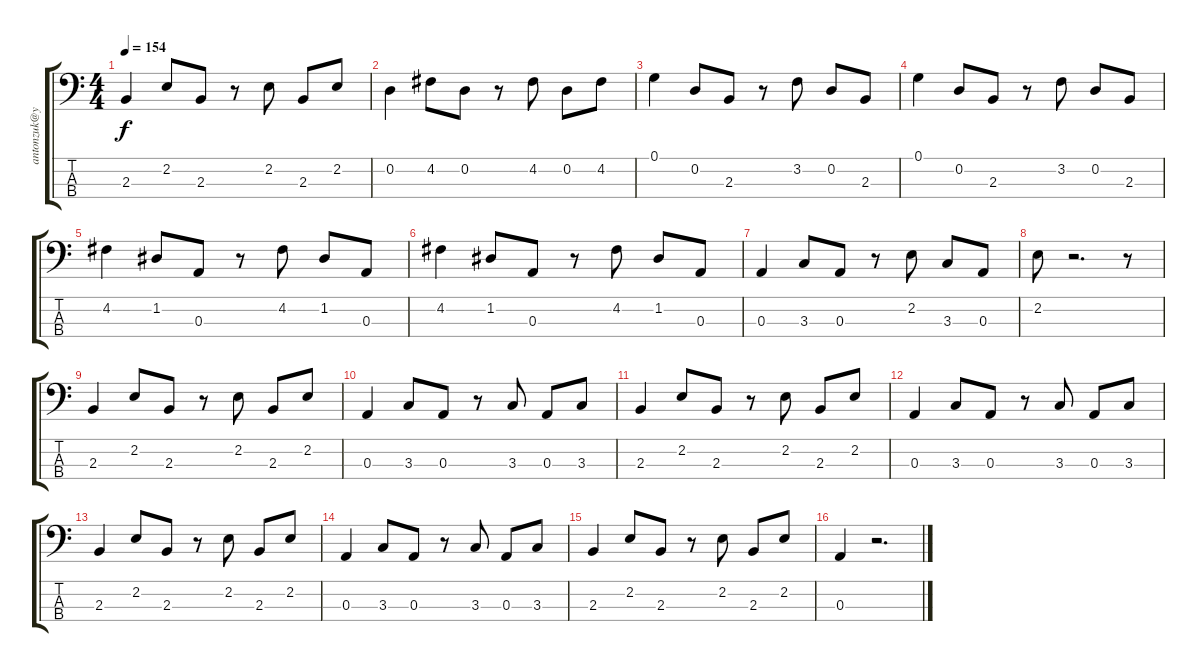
\track ("" "antonzuk@y") {instrument electricbassfinger}
\staff {score tabs}
\tuning (G2 D2 A1 E1) {hide}
\ts (4 4)
\tempo 154
\clef f4
\ks c
2.3.4{dy f} 2.2.8 2.3.8 r.8 2.2.8 2.3.8 2.2.8 |
0.2.4 4.2.8 0.2.8 r.8 4.2.8 0.2.8 4.2.8 |
0.1.4 0.2.8 2.3.8 r.8 3.2.8 0.2.8 2.3.8 |
0.1.4 0.2.8 2.3.8 r.8 3.2.8 0.2.8 2.3.8 |
4.2.4 1.2.8 0.3.8 r.8 4.2.8 1.2.8 0.3.8 |
4.2.4 1.2.8 0.3.8 r.8 4.2.8 1.2.8 0.3.8 |
0.3.4 3.3.8 0.3.8 r.8 2.2.8 3.3.8 0.3.8 |
2.2.8 r.2{d} r.8 |
2.3.4 2.2.8 2.3.8 r.8 2.2.8 2.3.8 2.2.8 |
0.3.4 3.3.8 0.3.8 r.8 3.3.8 0.3.8 3.3.8 |
2.3.4 2.2.8 2.3.8 r.8 2.2.8 2.3.8 2.2.8 |
0.3.4 3.3.8 0.3.8 r.8 3.3.8 0.3.8 3.3.8 |
2.3.4 2.2.8 2.3.8 r.8 2.2.8 2.3.8 2.2.8 |
0.3.4 3.3.8 0.3.8 r.8 3.3.8 0.3.8 3.3.8 |
2.3.4 2.2.8 2.3.8 r.8 2.2.8 2.3.8 2.2.8 |
0.3.4 r.2{d}
